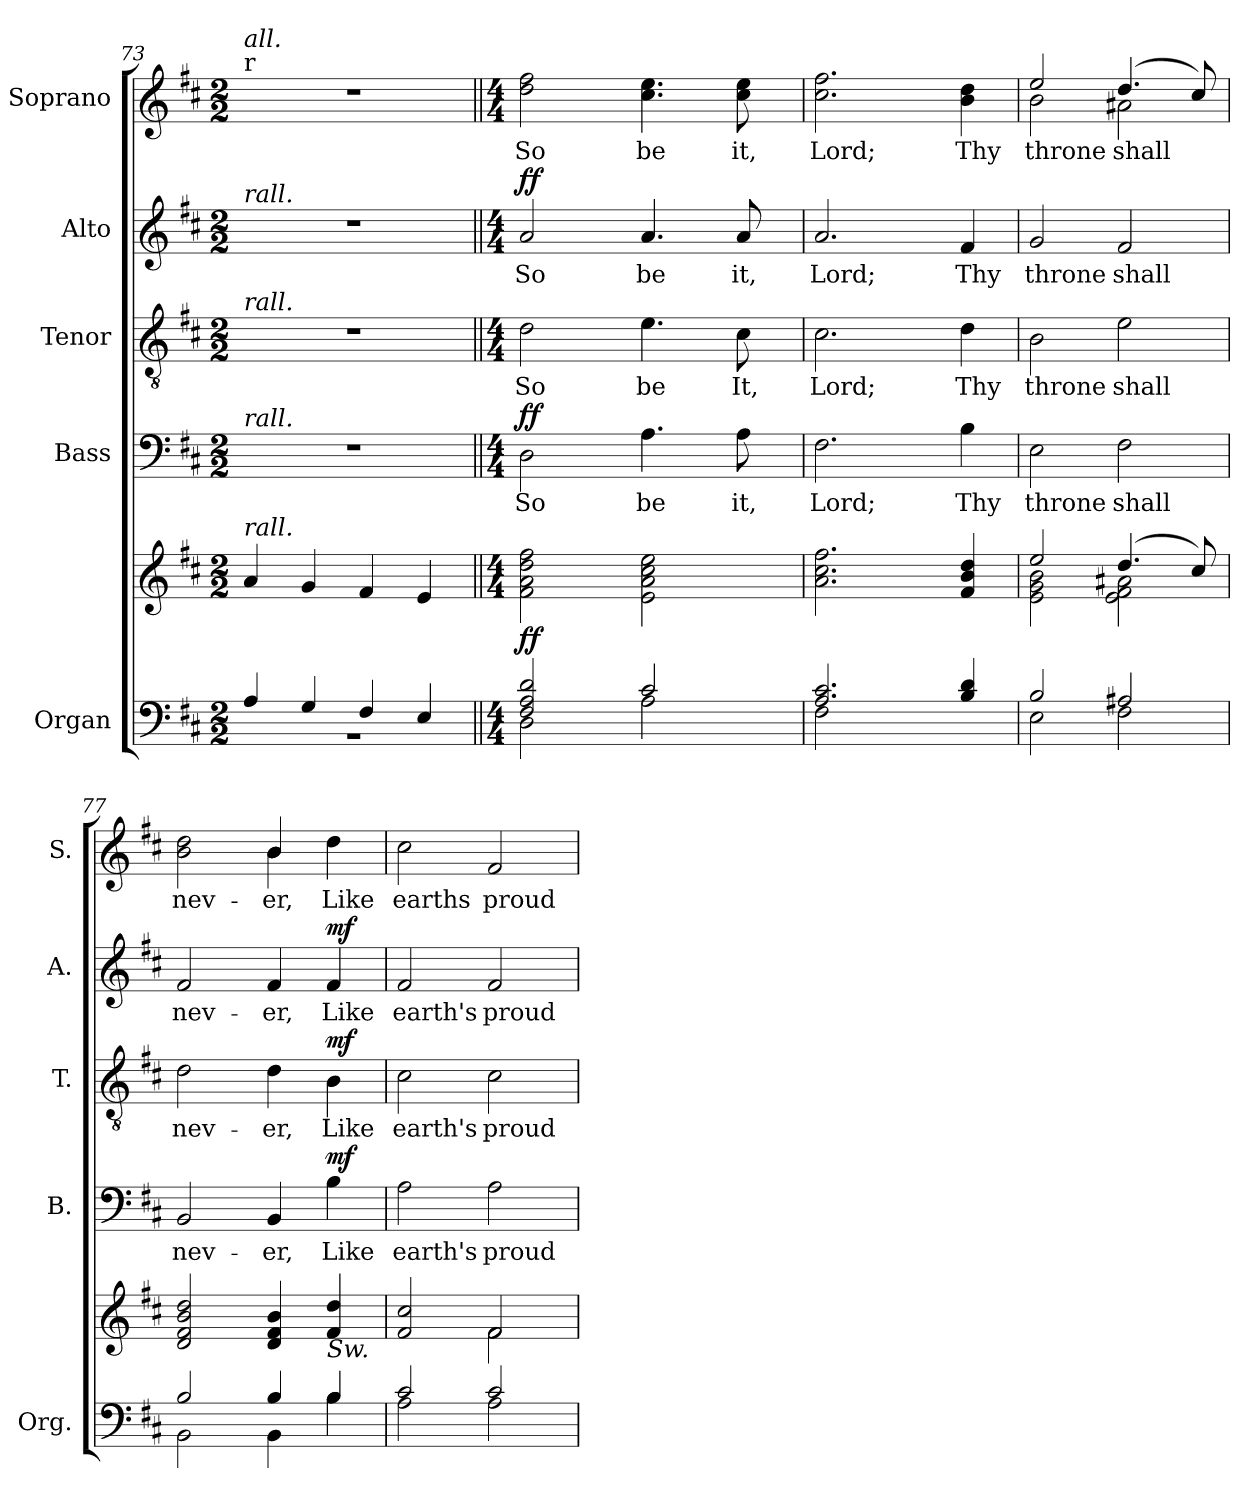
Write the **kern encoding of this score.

**kern	**kern	**dynam	**kern	**text	**dynam	**kern	**text	**dynam	**kern	**text	**dynam	**kern	**text
*part5	*part5	*part5	*part4	*part4	*part4	*part3	*part3	*part3	*part2	*part2	*part2	*part1	*part1
*staff6	*staff5	*staff5/6	*staff4	*staff4	*staff4	*staff3	*staff3	*staff3	*staff2	*staff2	*staff2	*staff1	*staff1
*I"Organ	*	*	*I"Bass	*	*	*I"Tenor	*	*	*I"Alto	*	*	*I"Soprano	*
*I'Org.	*	*	*I'B.	*	*	*I'T.	*	*	*I'A.	*	*	*I'S.	*
*clefF4	*clefG2	*	*clefF4	*	*	*clefGv2	*	*	*clefG2	*	*	*clefG2	*
*	*	*	*	*	*	*ITrd7c12	*	*	*	*	*	*	*
*k[f#c#]	*k[f#c#]	*	*k[f#c#]	*	*	*k[f#c#]	*	*	*k[f#c#]	*	*	*k[f#c#]	*
*D:	*D:	*	*D:	*	*	*D:	*	*	*D:	*	*	*D:	*
*M2/2	*M2/2	*	*M2/2	*	*	*M2/2	*	*	*M2/2	*	*	*M2/2	*
=73	=73	=73	=73	=73	=73	=73	=73	=73	=73	=73	=73	=73	=73
*^	*	*	*	*	*	*	*	*	*	*	*	*	*
!	!	!	!	!	!	!	!	!	!	!	!	!	!LO:TX:a:t=r	!
!	!	!	!	!	!	!	!	!	!	!	!	!	!LO:TX:i:t=all.	!
!	!	!	!	!	!	!	!	!	!	!LO:TX:a:i:t=rall.	!	!	!	!
!	!	!	!	!	!	!	!LO:TX:a:i:t=rall.	!	!	!	!	!	!	!
!	!	!	!	!LO:TX:a:i:t=rall.	!	!	!	!	!	!	!	!	!	!
!	!	!LO:TX:a:i:t=rall.	!	!	!	!	!	!	!	!	!	!	!	!
4Ai/	1r	4ai/	.	1r	.	.	1r	.	.	1r	.	.	1r	.
4Gi/	.	4gi/	.	.	.	.	.	.	.	.	.	.	.	.
4F#i/	.	4f#i/	.	.	.	.	.	.	.	.	.	.	.	.
4Ei/	.	4ei/	.	.	.	.	.	.	.	.	.	.	.	.
!!LO:LB:g=z
=74||	=74||	=74||	=74||	=74||	=74||	=74||	=74||	=74||	=74||	=74||	=74||	=74||	=74||	=74||
*M4/4	*	*M4/4	*	*M4/4	*	*	*M4/4	*	*	*M4/4	*	*	*M4/4	*
!	!	!	!	!	!LO:LY:b:color=#000000	!	!	!	!	!	!	!	!	!
!	!	!	!	!	!	!	!	!LO:LY:b:color=#000000	!	!	!	!	!	!
!	!	!	!	!	!	!	!	!	!	!	!LO:LY:b:color=#000000	!	!	!
!	!	!	!	!	!	!	!	!	!	!	!	!	!	!LO:LY:b:color=#000000
*	*	*^	*	*	*	*	*	*	*	*	*	*	*^	*
2F#i/ 2Ai 2di	2Di\	2f#i\ 2ai 2ddi 2ff#i	4ryy	ff	2Di\	So	ff	2Di\	So	.	2ai/	So	ff	2ddi\ 2ff#i	4ryy	So
.	.	.	256..ryy	.	.	.	.	.	.	.	.	.	.	.	256..ryy	.
*	*	*MM100	*	*	*	*	*	*	*	*	*	*	*	*MM100	*	*
.	.	.	2ryy	.	.	.	.	.	.	.	.	.	.	.	2ryy	.
!	!	!	!	!	!	!LO:LY:b:color=#000000	!	!	!	!	!	!	!	!	!	!
!	!	!	!	!	!	!	!	!	!LO:LY:b:color=#000000	!	!	!	!	!	!	!
!	!	!	!	!	!	!	!	!	!	!	!	!LO:LY:b:color=#000000	!	!	!	!
!	!	!	!	!	!	!	!	!	!	!	!	!	!	!	!	!LO:LY:b:color=#000000
2c#i/	2Ai\	2ei\ 2ai 2cc#i 2eei	.	.	4.Ai\	be	.	4.Ei\	be	.	4.ai/	be	.	4.cc#i\ 4.eei	.	be
.	.	.	8ryy	.	.	.	.	.	.	.	.	.	.	.	8ryy	.
!	!	!	!	!	!	!LO:LY:b:color=#000000	!	!	!	!	!	!	!	!	!	!
!	!	!	!	!	!	!	!	!	!LO:LY:b:color=#000000	!	!	!	!	!	!	!
!	!	!	!	!	!	!	!	!	!	!	!	!LO:LY:b:color=#000000	!	!	!	!
!	!	!	!	!	!	!	!	!	!	!	!	!	!	!	!	!LO:LY:b:color=#000000
.	.	.	.	.	8Ai\	it,	.	8C#i\	It,	.	8ai/	it,	.	8cc#i\ 8eei	.	it,
.	.	.	16ryy	.	.	.	.	.	.	.	.	.	.	.	16ryy	.
.	.	.	32ryy	.	.	.	.	.	.	.	.	.	.	.	32ryy	.
.	.	.	64ryy	.	.	.	.	.	.	.	.	.	.	.	64ryy	.
.	.	.	128ryy	.	.	.	.	.	.	.	.	.	.	.	128ryy	.
.	.	.	1024ryy	.	.	.	.	.	.	.	.	.	.	.	1024ryy	.
*	*	*v	*v	*	*	*	*	*	*	*	*	*	*	*v	*v	*
=75	=75	=75	=75	=75	=75	=75	=75	=75	=75	=75	=75	=75	=75	=75
*	*	*^	*	*	*	*	*	*	*	*	*	*	*^	*
!	!	!	!	!	!	!LO:LY:b:color=#000000	!	!	!	!	!	!	!	!	!	!
*	*	*v	*v	*	*	*	*	*	*	*	*	*	*	*v	*v	*
*	*	*^	*	*	*	*	*	*	*	*	*	*	*^	*
!	!	!	!	!	!	!	!	!	!LO:LY:b:color=#000000	!	!	!	!	!	!	!
*	*	*v	*v	*	*	*	*	*	*	*	*	*	*	*v	*v	*
*	*	*^	*	*	*	*	*	*	*	*	*	*	*^	*
!	!	!	!	!	!	!	!	!	!	!	!	!LO:LY:b:color=#000000	!	!	!	!
*	*	*v	*v	*	*	*	*	*	*	*	*	*	*	*v	*v	*
*	*	*^	*	*	*	*	*	*	*	*	*	*	*^	*
!	!	!	!	!	!	!	!	!	!	!	!	!	!	!	!	!LO:LY:b:color=#000000
*	*	*v	*v	*	*	*	*	*	*	*	*	*	*	*v	*v	*
2.Ai/ 2.c#i	2F#i\	2.ai\ 2.cc#i 2.ff#i	.	2.F#i\	Lord;	.	2.C#i\	Lord;	.	2.ai/	Lord;	.	2.cc#i\ 2.ff#i	Lord;
.	2ryy	.	.	.	.	.	.	.	.	.	.	.	.	.
!	!	!	!	!	!LO:LY:b:color=#000000	!	!	!	!	!	!	!	!	!
!	!	!	!	!	!	!	!	!LO:LY:b:color=#000000	!	!	!	!	!	!
!	!	!	!	!	!	!	!	!	!	!	!LO:LY:b:color=#000000	!	!	!
!	!	!	!	!	!	!	!	!	!	!	!	!	!	!LO:LY:b:color=#000000
4Bi/ 4di	.	4f#i/ 4bi 4ddi	.	4Bi\	Thy	.	4Di\	Thy	.	4f#i/	Thy	.	4bi\ 4ddi	Thy
=76	=76	=76	=76	=76	=76	=76	=76	=76	=76	=76	=76	=76	=76	=76
*	*	*^	*	*	*	*	*	*	*	*	*	*	*	*
!	!	!	!	!	!	!LO:LY:b:color=#000000	!	!	!	!	!	!	!	!	!
!	!	!	!	!	!	!	!	!	!LO:LY:b:color=#000000	!	!	!	!	!	!
!	!	!	!	!	!	!	!	!	!	!	!	!LO:LY:b:color=#000000	!	!	!
*	*	*	*	*	*	*	*	*	*	*	*	*	*	*^	*
!	!	!	!	!	!	!	!	!	!	!	!	!	!	!	!	!LO:LY:b:color=#000000
2Bi/	2Ei\	2eei/	2ei\ 2gi 2bi	.	2Ei\	throne	.	2BBi\	throne	.	2gi/	throne	.	2eei/	2bi\	throne
!	!	!	!	!	!	!LO:LY:b:color=#000000	!	!	!	!	!	!	!	!	!	!
!	!	!	!	!	!	!	!	!	!LO:LY:b:color=#000000	!	!	!	!	!	!	!
!	!	!	!	!	!	!	!	!	!	!	!	!LO:LY:b:color=#000000	!	!	!	!
!	!	!	!	!	!	!	!	!	!	!	!	!	!	!	!	!LO:LY:b:color=#000000
2A#Xi/	2F#i\	(4.ddi/	2ei\ 2f#i 2a#Xi	.	2F#i\	shall	.	2Ei\	shall	.	2f#i/	shall	.	(4.ddi/	2a#Xi\	shall
.	.	8cc#i/)	.	.	.	.	.	.	.	.	.	.	.	8cc#i/)	.	.
*	*	*v	*v	*	*	*	*	*	*	*	*	*	*	*	*	*
=77	=77	=77	=77	=77	=77	=77	=77	=77	=77	=77	=77	=77	=77	=77	=77
!	!	!	!	!	!LO:LY:b:color=#000000	!	!	!	!	!	!	!	!	!	!
!	!	!	!	!	!	!	!	!LO:LY:b:color=#000000	!	!	!	!	!	!	!
!	!	!	!	!	!	!	!	!	!	!	!LO:LY:b:color=#000000	!	!	!	!
!	!	!	!	!	!	!	!	!	!	!	!	!	!	!	!LO:LY:b:color=#000000
2Bi/	2BBi\	2di/ 2f#i 2bi 2ddi	.	2BBi/	nev-	.	2Di\	nev-	.	2f#i/	nev-	.	2bi\ 2ddi	2ryy	nev-
!	!	!	!	!	!LO:LY:b:color=#000000	!	!	!	!	!	!	!	!	!	!
!	!	!	!	!	!	!	!	!LO:LY:b:color=#000000	!	!	!	!	!	!	!
!	!	!	!	!	!	!	!	!	!	!	!LO:LY:b:color=#000000	!	!	!	!
!	!	!	!	!	!	!	!	!	!	!	!	!	!	!	!LO:LY:b:color=#000000
4Bi/	4BBi\	4di/ 4f#i 4bi	.	4BBi/	-er,	.	4Di\	-er,	.	4f#i/	-er,	.	4bi/	4bi\	-er,
!	!	!	!	!	!LO:LY:b:color=#000000	!	!	!	!	!	!	!	!	!	!
!	!	!	!	!	!	!	!	!LO:LY:b:color=#000000	!	!	!	!	!	!	!
!	!	!	!	!	!	!	!	!	!	!	!LO:LY:b:color=#000000	!	!	!	!
!	!	!LO:TX:b:i:t=Sw.	!	!	!	!	!	!	!	!	!	!	!	!	!
!	!	!	!	!	!	!	!	!	!	!	!	!	!	!	!LO:LY:b:color=#000000
4Bi/	4Bi\	4f#i/ 4ddi	.	4Bi\	Like	mf	4BBi\	Like	mf	4f#i/	Like	mf	4ddi\	4ryy	Like
*	*	*	*	*	*	*	*	*	*	*	*	*	*v	*v	*
=78	=78	=78	=78	=78	=78	=78	=78	=78	=78	=78	=78	=78	=78	=78
*	*	*^	*	*	*	*	*	*	*	*	*	*	*	*
*	*	*	*	*	*	*	*	*	*	*	*	*	*	*^	*
!	!	!	!	!	!	!LO:LY:b:color=#000000	!	!	!	!	!	!	!	!	!	!
*	*	*	*	*	*	*	*	*	*	*	*	*	*	*v	*v	*
*	*	*	*	*	*	*	*	*	*	*	*	*	*	*^	*
!	!	!	!	!	!	!	!	!	!LO:LY:b:color=#000000	!	!	!	!	!	!	!
*	*	*	*	*	*	*	*	*	*	*	*	*	*	*v	*v	*
*	*	*	*	*	*	*	*	*	*	*	*	*	*	*^	*
!	!	!	!	!	!	!	!	!	!	!	!	!LO:LY:b:color=#000000	!	!	!	!
*	*	*	*	*	*	*	*	*	*	*	*	*	*	*v	*v	*
*	*	*	*	*	*	*	*	*	*	*	*	*	*	*^	*
!	!	!	!	!	!	!	!	!	!	!	!	!	!	!	!	!LO:LY:b:color=#000000
*	*	*	*	*	*	*	*	*	*	*	*	*	*	*v	*v	*
2c#i/	2Ai\	2f#i/ 2cc#i	2ryy	.	2Ai\	earth's	.	2C#i\	earth's	.	2f#i/	earth's	.	2cc#i\	earths
!	!	!	!	!	!	!LO:LY:b:color=#000000	!	!	!	!	!	!	!	!	!
!	!	!	!	!	!	!	!	!	!LO:LY:b:color=#000000	!	!	!	!	!	!
!	!	!	!	!	!	!	!	!	!	!	!	!LO:LY:b:color=#000000	!	!	!
!	!	!	!	!	!	!	!	!	!	!	!	!	!	!	!LO:LY:b:color=#000000
2c#i/	2Ai\	2f#i/	2f#i\	.	2Ai\	proud	.	2C#i\	proud	.	2f#i/	proud	.	2f#i/	proud
*v	*v	*	*	*	*	*	*	*	*	*	*	*	*	*	*
*	*v	*v	*	*	*	*	*	*	*	*	*	*	*	*
=	=	=	=	=	=	=	=	=	=	=	=	=	=
*-	*-	*-	*-	*-	*-	*-	*-	*-	*-	*-	*-	*-	*-
